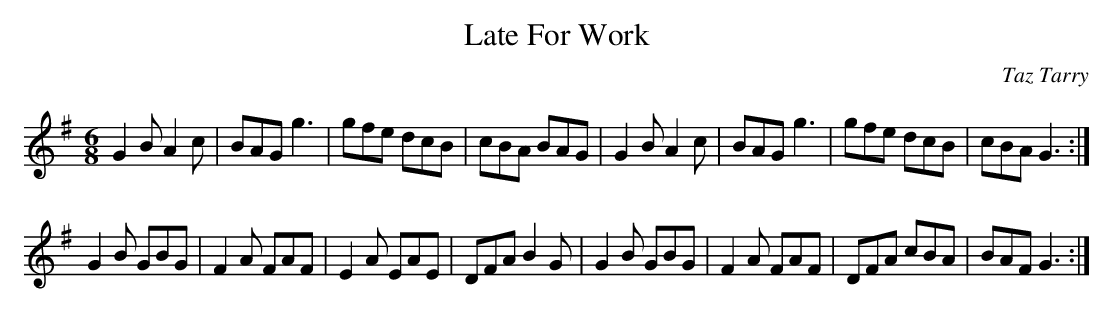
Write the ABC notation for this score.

X:1
T:Late For Work
M:6/8
L:1/8
C:Taz Tarry
K:G
G2BA2c|BAGg3|gfe dcB|cBA BAG|G2BA2c|BAGg3|gfe dcB|cBA G3:|!
G2B GBG|F2A FAF|E2A EAE|DFA B2G|G2B GBG|F2A FAF|DFA cBA|BAF G3:|
